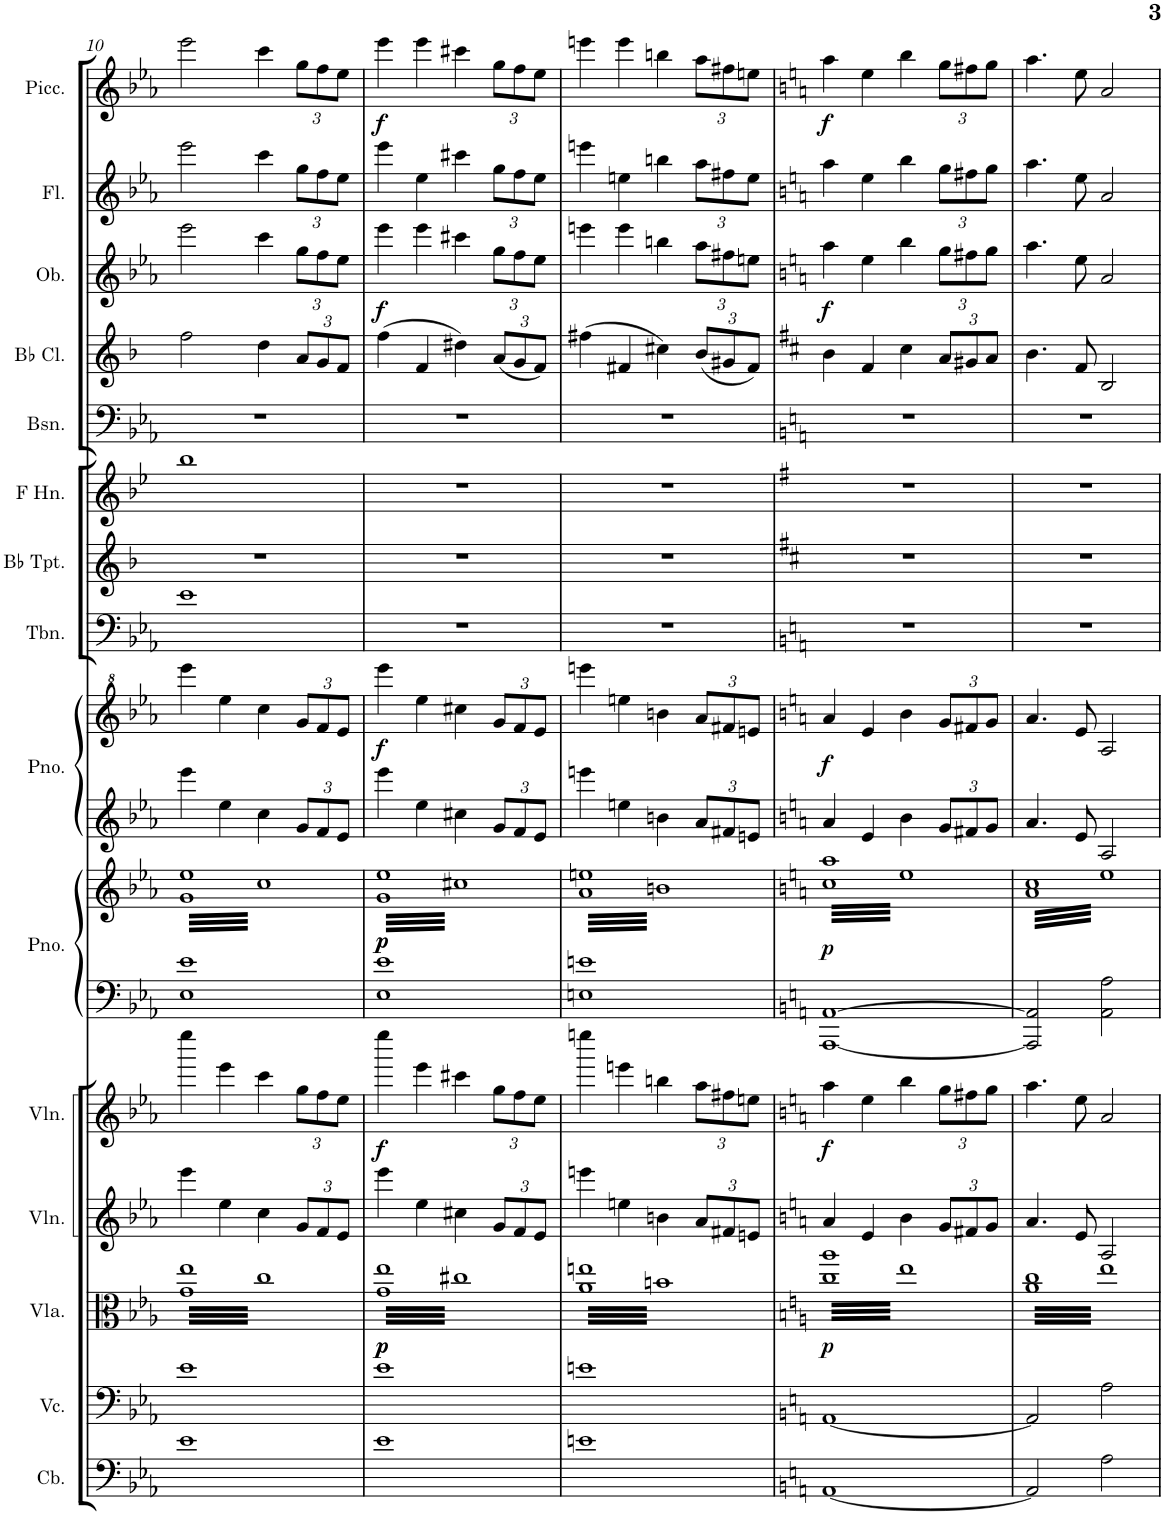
**kern	**kern	**kern	**dynam	**kern	**kern	**dynam	**kern	**kern	**dynam	**kern	**kern	**dynam	**kern	**kern	**kern	**kern	**kern	**kern	**dynam	**kern	**kern	**dynam
*part15	*part14	*part13	*part13	*part12	*part11	*part11	*part10	*part10	*part10	*part9	*part9	*part9	*part8	*part7	*part6	*part5	*part4	*part3	*part3	*part2	*part1	*part1
*staff17	*staff16	*staff15	*staff15	*staff14	*staff13	*staff13	*staff12	*staff11	*staff11/12	*staff10	*staff9	*staff9/10	*staff8	*staff7	*staff6	*staff5	*staff4	*staff3	*staff3	*staff2	*staff1	*staff1
*I"Contrabass	*I"Violoncello	*I"Viola	*	*I"Violin	*I"Violin	*	*I"Piano	*	*	*I"Piano	*	*	*I"Trombone	*I"Bb Trumpet	*I"Horn in F	*I"Bassoon	*I"Bb Clarinet	*I"Oboe	*	*I"Flute	*I"Piccolo	*
*I'Cb.	*I'Vc.	*I'Vla.	*	*I'Vln.	*I'Vln.	*	*I'Pno.	*	*	*I'Pno.	*	*	*I'Tbn.	*I'Bb Tpt.	*	*I'Bsn.	*I'Bb Cl.	*I'Ob.	*	*I'Fl.	*I'Picc.	*
!!LO:PB:g=z
*clefF4	*clefF4	*clefC3	*	*clefG2	*clefG2	*	*clefF4	*clefG2	*	*clefG2	*clefG^2	*	*clefF4	*clefG2	*clefG2	*clefF4	*clefG2	*clefG2	*	*clefG2	*clefG2	*
*Trd7c12	*	*Trd5c9	*	*Trd1c2	*Trd1c2	*	*	*	*	*	*	*	*	*Trd1c2	*Trd4c7	*	*Trd1c2	*	*	*	*Trd-7c-12	*
*k[b-e-a-]	*k[b-e-a-]	*k[b-e-a-]	*	*k[b-e-a-]	*k[b-e-a-]	*	*k[b-e-a-]	*k[b-e-a-]	*	*k[b-e-a-]	*k[b-e-a-]	*	*k[b-e-a-]	*k[b-]	*k[b-e-]	*k[b-e-a-]	*k[b-]	*k[b-e-a-]	*	*k[b-e-a-]	*k[b-e-a-]	*
*M4/4	*M4/4	*M4/4	*	*M4/4	*M4/4	*	*M4/4	*M4/4	*	*M4/4	*M4/4	*	*M4/4	*M4/4	*M4/4	*M4/4	*M4/4	*M4/4	*	*M4/4	*M4/4	*
=10	=10	=10	=10	=10	=10	=10	=10	=10	=10	=10	=10	=10	=10	=10	=10	=10	=10	=10	=10	=10	=10	=10
*	*	*tremolo	*	*	*	*	*	*	*	*	*	*	*	*	*	*	*	*	*	*	*	*
*	*	*	*	*	*	*	*	*tremolo	*	*	*	*	*	*	*	*	*	*	*	*	*	*
1e-	1e-	64g 64ee-LLLL	.	4eee-\	4eeee-\	.	1E- 1e-	64g 64ee-LLLL	.	4eee-\	4eeee-\	.	1e-	1r	1bb-	1r	2ff\	2eee-\	.	2eee-\	2eee-\	.
.	.	64cc	.	.	.	.	.	64cc	.	.	.	.	.	.	.	.	.	.	.	.	.	.
.	.	64g 64ee-	.	.	.	.	.	64g 64ee-	.	.	.	.	.	.	.	.	.	.	.	.	.	.
.	.	64cc	.	.	.	.	.	64cc	.	.	.	.	.	.	.	.	.	.	.	.	.	.
.	.	64g 64ee-	.	.	.	.	.	64g 64ee-	.	.	.	.	.	.	.	.	.	.	.	.	.	.
.	.	64cc	.	.	.	.	.	64cc	.	.	.	.	.	.	.	.	.	.	.	.	.	.
.	.	64g 64ee-	.	.	.	.	.	64g 64ee-	.	.	.	.	.	.	.	.	.	.	.	.	.	.
.	.	64cc	.	.	.	.	.	64cc	.	.	.	.	.	.	.	.	.	.	.	.	.	.
.	.	64g 64ee-	.	.	.	.	.	64g 64ee-	.	.	.	.	.	.	.	.	.	.	.	.	.	.
.	.	64cc	.	.	.	.	.	64cc	.	.	.	.	.	.	.	.	.	.	.	.	.	.
.	.	64g 64ee-	.	.	.	.	.	64g 64ee-	.	.	.	.	.	.	.	.	.	.	.	.	.	.
.	.	64cc	.	.	.	.	.	64cc	.	.	.	.	.	.	.	.	.	.	.	.	.	.
.	.	64g 64ee-	.	.	.	.	.	64g 64ee-	.	.	.	.	.	.	.	.	.	.	.	.	.	.
.	.	64cc	.	.	.	.	.	64cc	.	.	.	.	.	.	.	.	.	.	.	.	.	.
.	.	64g 64ee-	.	.	.	.	.	64g 64ee-	.	.	.	.	.	.	.	.	.	.	.	.	.	.
.	.	64cc	.	.	.	.	.	64cc	.	.	.	.	.	.	.	.	.	.	.	.	.	.
.	.	64g 64ee-	.	4ee-\	4eee-\	.	.	64g 64ee-	.	4ee-\	4eee-\	.	.	.	.	.	.	.	.	.	.	.
.	.	64cc	.	.	.	.	.	64cc	.	.	.	.	.	.	.	.	.	.	.	.	.	.
.	.	64g 64ee-	.	.	.	.	.	64g 64ee-	.	.	.	.	.	.	.	.	.	.	.	.	.	.
.	.	64cc	.	.	.	.	.	64cc	.	.	.	.	.	.	.	.	.	.	.	.	.	.
.	.	64g 64ee-	.	.	.	.	.	64g 64ee-	.	.	.	.	.	.	.	.	.	.	.	.	.	.
.	.	64cc	.	.	.	.	.	64cc	.	.	.	.	.	.	.	.	.	.	.	.	.	.
.	.	64g 64ee-	.	.	.	.	.	64g 64ee-	.	.	.	.	.	.	.	.	.	.	.	.	.	.
.	.	64cc	.	.	.	.	.	64cc	.	.	.	.	.	.	.	.	.	.	.	.	.	.
.	.	64g 64ee-	.	.	.	.	.	64g 64ee-	.	.	.	.	.	.	.	.	.	.	.	.	.	.
.	.	64cc	.	.	.	.	.	64cc	.	.	.	.	.	.	.	.	.	.	.	.	.	.
.	.	64g 64ee-	.	.	.	.	.	64g 64ee-	.	.	.	.	.	.	.	.	.	.	.	.	.	.
.	.	64cc	.	.	.	.	.	64cc	.	.	.	.	.	.	.	.	.	.	.	.	.	.
.	.	64g 64ee-	.	.	.	.	.	64g 64ee-	.	.	.	.	.	.	.	.	.	.	.	.	.	.
.	.	64cc	.	.	.	.	.	64cc	.	.	.	.	.	.	.	.	.	.	.	.	.	.
.	.	64g 64ee-	.	.	.	.	.	64g 64ee-	.	.	.	.	.	.	.	.	.	.	.	.	.	.
.	.	64cc	.	.	.	.	.	64cc	.	.	.	.	.	.	.	.	.	.	.	.	.	.
.	.	64g 64ee-	.	4cc\	4ccc\	.	.	64g 64ee-	.	4cc\	4ccc\	.	.	.	.	.	4dd\	4ccc\	.	4ccc\	4ccc\	.
.	.	64cc	.	.	.	.	.	64cc	.	.	.	.	.	.	.	.	.	.	.	.	.	.
.	.	64g 64ee-	.	.	.	.	.	64g 64ee-	.	.	.	.	.	.	.	.	.	.	.	.	.	.
.	.	64cc	.	.	.	.	.	64cc	.	.	.	.	.	.	.	.	.	.	.	.	.	.
.	.	64g 64ee-	.	.	.	.	.	64g 64ee-	.	.	.	.	.	.	.	.	.	.	.	.	.	.
.	.	64cc	.	.	.	.	.	64cc	.	.	.	.	.	.	.	.	.	.	.	.	.	.
.	.	64g 64ee-	.	.	.	.	.	64g 64ee-	.	.	.	.	.	.	.	.	.	.	.	.	.	.
.	.	64cc	.	.	.	.	.	64cc	.	.	.	.	.	.	.	.	.	.	.	.	.	.
.	.	64g 64ee-	.	.	.	.	.	64g 64ee-	.	.	.	.	.	.	.	.	.	.	.	.	.	.
.	.	64cc	.	.	.	.	.	64cc	.	.	.	.	.	.	.	.	.	.	.	.	.	.
.	.	64g 64ee-	.	.	.	.	.	64g 64ee-	.	.	.	.	.	.	.	.	.	.	.	.	.	.
.	.	64cc	.	.	.	.	.	64cc	.	.	.	.	.	.	.	.	.	.	.	.	.	.
.	.	64g 64ee-	.	.	.	.	.	64g 64ee-	.	.	.	.	.	.	.	.	.	.	.	.	.	.
.	.	64cc	.	.	.	.	.	64cc	.	.	.	.	.	.	.	.	.	.	.	.	.	.
.	.	64g 64ee-	.	.	.	.	.	64g 64ee-	.	.	.	.	.	.	.	.	.	.	.	.	.	.
.	.	64cc	.	.	.	.	.	64cc	.	.	.	.	.	.	.	.	.	.	.	.	.	.
*	*	*	*	*Xbrackettup	*Xbrackettup	*	*	*	*	*Xbrackettup	*Xbrackettup	*	*	*	*	*	*Xbrackettup	*Xbrackettup	*	*Xbrackettup	*Xbrackettup	*
.	.	64g 64ee-	.	12g/L	12gg\L	.	.	64g 64ee-	.	12g/L	12gg/L	.	.	.	.	.	12a/L	12gg\L	.	12gg\L	12gg\L	.
.	.	64cc	.	.	.	.	.	64cc	.	.	.	.	.	.	.	.	.	.	.	.	.	.
.	.	64g 64ee-	.	.	.	.	.	64g 64ee-	.	.	.	.	.	.	.	.	.	.	.	.	.	.
.	.	64cc	.	.	.	.	.	64cc	.	.	.	.	.	.	.	.	.	.	.	.	.	.
.	.	64g 64ee-	.	.	.	.	.	64g 64ee-	.	.	.	.	.	.	.	.	.	.	.	.	.	.
.	.	64cc	.	.	.	.	.	64cc	.	.	.	.	.	.	.	.	.	.	.	.	.	.
.	.	.	.	12f/	12ff\	.	.	.	.	12f/	12ff/	.	.	.	.	.	12g/	12ff\	.	12ff\	12ff\	.
.	.	64g 64ee-	.	.	.	.	.	64g 64ee-	.	.	.	.	.	.	.	.	.	.	.	.	.	.
.	.	64cc	.	.	.	.	.	64cc	.	.	.	.	.	.	.	.	.	.	.	.	.	.
.	.	64g 64ee-	.	.	.	.	.	64g 64ee-	.	.	.	.	.	.	.	.	.	.	.	.	.	.
.	.	64cc	.	.	.	.	.	64cc	.	.	.	.	.	.	.	.	.	.	.	.	.	.
.	.	64g 64ee-	.	.	.	.	.	64g 64ee-	.	.	.	.	.	.	.	.	.	.	.	.	.	.
.	.	.	.	12e-/J	12ee-\J	.	.	.	.	12e-/J	12ee-/J	.	.	.	.	.	12f/J	12ee-\J	.	12ee-\J	12ee-\J	.
.	.	64cc	.	.	.	.	.	64cc	.	.	.	.	.	.	.	.	.	.	.	.	.	.
.	.	64g 64ee-	.	.	.	.	.	64g 64ee-	.	.	.	.	.	.	.	.	.	.	.	.	.	.
.	.	64cc	.	.	.	.	.	64cc	.	.	.	.	.	.	.	.	.	.	.	.	.	.
.	.	64g 64ee-	.	.	.	.	.	64g 64ee-	.	.	.	.	.	.	.	.	.	.	.	.	.	.
.	.	64ccJJJJ	.	.	.	.	.	64ccJJJJ	.	.	.	.	.	.	.	.	.	.	.	.	.	.
=11	=11	=11	=11	=11	=11	=11	=11	=11	=11	=11	=11	=11	=11	=11	=11	=11	=11	=11	=11	=11	=11	=11
!	!	!	!LO:DY:b	!	!	!	!	!	!	!	!	!	!	!	!	!	!	!	!	!	!	!
!	!	!	!LO:DY:n=1:b	!	!	!LO:DY:b	!	!	!LO:DY:b	!	!	!	!	!	!	!	!	!	!	!	!	!
!	!	!	!	!	!	!	!	!	!LO:DY:n=1:b	!	!	!LO:DY:b	!	!	!	!	!	!	!LO:DY:b	!	!	!LO:DY:b
1e-	1e-	64g 64ee-LLLL	p p	4eee-\	4eeee-\	f	1E- 1e-	64g 64ee-LLLL	p p	4eee-\	4eeee-\	f	1r	1r	1r	1r	(4ff\	4eee-\	f	4eee-\	4eee-\	f
.	.	64cc#X	.	.	.	.	.	64cc#X	.	.	.	.	.	.	.	.	.	.	.	.	.	.
.	.	64g 64ee-	.	.	.	.	.	64g 64ee-	.	.	.	.	.	.	.	.	.	.	.	.	.	.
.	.	64cc#X	.	.	.	.	.	64cc#X	.	.	.	.	.	.	.	.	.	.	.	.	.	.
.	.	64g 64ee-	.	.	.	.	.	64g 64ee-	.	.	.	.	.	.	.	.	.	.	.	.	.	.
.	.	64cc#X	.	.	.	.	.	64cc#X	.	.	.	.	.	.	.	.	.	.	.	.	.	.
.	.	64g 64ee-	.	.	.	.	.	64g 64ee-	.	.	.	.	.	.	.	.	.	.	.	.	.	.
.	.	64cc#X	.	.	.	.	.	64cc#X	.	.	.	.	.	.	.	.	.	.	.	.	.	.
.	.	64g 64ee-	.	.	.	.	.	64g 64ee-	.	.	.	.	.	.	.	.	.	.	.	.	.	.
.	.	64cc#X	.	.	.	.	.	64cc#X	.	.	.	.	.	.	.	.	.	.	.	.	.	.
.	.	64g 64ee-	.	.	.	.	.	64g 64ee-	.	.	.	.	.	.	.	.	.	.	.	.	.	.
.	.	64cc#X	.	.	.	.	.	64cc#X	.	.	.	.	.	.	.	.	.	.	.	.	.	.
.	.	64g 64ee-	.	.	.	.	.	64g 64ee-	.	.	.	.	.	.	.	.	.	.	.	.	.	.
.	.	64cc#X	.	.	.	.	.	64cc#X	.	.	.	.	.	.	.	.	.	.	.	.	.	.
.	.	64g 64ee-	.	.	.	.	.	64g 64ee-	.	.	.	.	.	.	.	.	.	.	.	.	.	.
.	.	64cc#X	.	.	.	.	.	64cc#X	.	.	.	.	.	.	.	.	.	.	.	.	.	.
.	.	64g 64ee-	.	4ee-\	4eee-\	.	.	64g 64ee-	.	4ee-\	4eee-\	.	.	.	.	.	4f/	4eee-\	.	4ee-\	4eee-\	.
.	.	64cc#X	.	.	.	.	.	64cc#X	.	.	.	.	.	.	.	.	.	.	.	.	.	.
.	.	64g 64ee-	.	.	.	.	.	64g 64ee-	.	.	.	.	.	.	.	.	.	.	.	.	.	.
.	.	64cc#X	.	.	.	.	.	64cc#X	.	.	.	.	.	.	.	.	.	.	.	.	.	.
.	.	64g 64ee-	.	.	.	.	.	64g 64ee-	.	.	.	.	.	.	.	.	.	.	.	.	.	.
.	.	64cc#X	.	.	.	.	.	64cc#X	.	.	.	.	.	.	.	.	.	.	.	.	.	.
.	.	64g 64ee-	.	.	.	.	.	64g 64ee-	.	.	.	.	.	.	.	.	.	.	.	.	.	.
.	.	64cc#X	.	.	.	.	.	64cc#X	.	.	.	.	.	.	.	.	.	.	.	.	.	.
.	.	64g 64ee-	.	.	.	.	.	64g 64ee-	.	.	.	.	.	.	.	.	.	.	.	.	.	.
.	.	64cc#X	.	.	.	.	.	64cc#X	.	.	.	.	.	.	.	.	.	.	.	.	.	.
.	.	64g 64ee-	.	.	.	.	.	64g 64ee-	.	.	.	.	.	.	.	.	.	.	.	.	.	.
.	.	64cc#X	.	.	.	.	.	64cc#X	.	.	.	.	.	.	.	.	.	.	.	.	.	.
.	.	64g 64ee-	.	.	.	.	.	64g 64ee-	.	.	.	.	.	.	.	.	.	.	.	.	.	.
.	.	64cc#X	.	.	.	.	.	64cc#X	.	.	.	.	.	.	.	.	.	.	.	.	.	.
.	.	64g 64ee-	.	.	.	.	.	64g 64ee-	.	.	.	.	.	.	.	.	.	.	.	.	.	.
.	.	64cc#X	.	.	.	.	.	64cc#X	.	.	.	.	.	.	.	.	.	.	.	.	.	.
.	.	64g 64ee-	.	4cc#X\	4ccc#X\	.	.	64g 64ee-	.	4cc#X\	4ccc#X\	.	.	.	.	.	4dd#X\)	4ccc#X\	.	4ccc#X\	4ccc#X\	.
.	.	64cc#X	.	.	.	.	.	64cc#X	.	.	.	.	.	.	.	.	.	.	.	.	.	.
.	.	64g 64ee-	.	.	.	.	.	64g 64ee-	.	.	.	.	.	.	.	.	.	.	.	.	.	.
.	.	64cc#X	.	.	.	.	.	64cc#X	.	.	.	.	.	.	.	.	.	.	.	.	.	.
.	.	64g 64ee-	.	.	.	.	.	64g 64ee-	.	.	.	.	.	.	.	.	.	.	.	.	.	.
.	.	64cc#X	.	.	.	.	.	64cc#X	.	.	.	.	.	.	.	.	.	.	.	.	.	.
.	.	64g 64ee-	.	.	.	.	.	64g 64ee-	.	.	.	.	.	.	.	.	.	.	.	.	.	.
.	.	64cc#X	.	.	.	.	.	64cc#X	.	.	.	.	.	.	.	.	.	.	.	.	.	.
.	.	64g 64ee-	.	.	.	.	.	64g 64ee-	.	.	.	.	.	.	.	.	.	.	.	.	.	.
.	.	64cc#X	.	.	.	.	.	64cc#X	.	.	.	.	.	.	.	.	.	.	.	.	.	.
.	.	64g 64ee-	.	.	.	.	.	64g 64ee-	.	.	.	.	.	.	.	.	.	.	.	.	.	.
.	.	64cc#X	.	.	.	.	.	64cc#X	.	.	.	.	.	.	.	.	.	.	.	.	.	.
.	.	64g 64ee-	.	.	.	.	.	64g 64ee-	.	.	.	.	.	.	.	.	.	.	.	.	.	.
.	.	64cc#X	.	.	.	.	.	64cc#X	.	.	.	.	.	.	.	.	.	.	.	.	.	.
.	.	64g 64ee-	.	.	.	.	.	64g 64ee-	.	.	.	.	.	.	.	.	.	.	.	.	.	.
.	.	64cc#X	.	.	.	.	.	64cc#X	.	.	.	.	.	.	.	.	.	.	.	.	.	.
.	.	64g 64ee-	.	12g/L	12gg\L	.	.	64g 64ee-	.	12g/L	12gg/L	.	.	.	.	.	(12a/L	12gg\L	.	12gg\L	12gg\L	.
.	.	64cc#X	.	.	.	.	.	64cc#X	.	.	.	.	.	.	.	.	.	.	.	.	.	.
.	.	64g 64ee-	.	.	.	.	.	64g 64ee-	.	.	.	.	.	.	.	.	.	.	.	.	.	.
.	.	64cc#X	.	.	.	.	.	64cc#X	.	.	.	.	.	.	.	.	.	.	.	.	.	.
.	.	64g 64ee-	.	.	.	.	.	64g 64ee-	.	.	.	.	.	.	.	.	.	.	.	.	.	.
.	.	64cc#X	.	.	.	.	.	64cc#X	.	.	.	.	.	.	.	.	.	.	.	.	.	.
.	.	.	.	12f/	12ff\	.	.	.	.	12f/	12ff/	.	.	.	.	.	12g/	12ff\	.	12ff\	12ff\	.
.	.	64g 64ee-	.	.	.	.	.	64g 64ee-	.	.	.	.	.	.	.	.	.	.	.	.	.	.
.	.	64cc#X	.	.	.	.	.	64cc#X	.	.	.	.	.	.	.	.	.	.	.	.	.	.
.	.	64g 64ee-	.	.	.	.	.	64g 64ee-	.	.	.	.	.	.	.	.	.	.	.	.	.	.
.	.	64cc#X	.	.	.	.	.	64cc#X	.	.	.	.	.	.	.	.	.	.	.	.	.	.
.	.	64g 64ee-	.	.	.	.	.	64g 64ee-	.	.	.	.	.	.	.	.	.	.	.	.	.	.
.	.	.	.	12e-/J	12ee-\J	.	.	.	.	12e-/J	12ee-/J	.	.	.	.	.	12f/J)	12ee-\J	.	12ee-\J	12ee-\J	.
.	.	64cc#X	.	.	.	.	.	64cc#X	.	.	.	.	.	.	.	.	.	.	.	.	.	.
.	.	64g 64ee-	.	.	.	.	.	64g 64ee-	.	.	.	.	.	.	.	.	.	.	.	.	.	.
.	.	64cc#X	.	.	.	.	.	64cc#X	.	.	.	.	.	.	.	.	.	.	.	.	.	.
.	.	64g 64ee-	.	.	.	.	.	64g 64ee-	.	.	.	.	.	.	.	.	.	.	.	.	.	.
.	.	64cc#XJJJJ	.	.	.	.	.	64cc#XJJJJ	.	.	.	.	.	.	.	.	.	.	.	.	.	.
=12	=12	=12	=12	=12	=12	=12	=12	=12	=12	=12	=12	=12	=12	=12	=12	=12	=12	=12	=12	=12	=12	=12
1en	1en	64a- 64eenLLLL	.	4eeen\	4eeeen\	.	1En 1en	64a- 64eenLLLL	.	4eeen\	4eeeen\	.	1r	1r	1r	1r	(4ff#X\	4eeen\	.	4eeen\	4eeen\	.
.	.	64bn	.	.	.	.	.	64bn	.	.	.	.	.	.	.	.	.	.	.	.	.	.
.	.	64a- 64een	.	.	.	.	.	64a- 64een	.	.	.	.	.	.	.	.	.	.	.	.	.	.
.	.	64bn	.	.	.	.	.	64bn	.	.	.	.	.	.	.	.	.	.	.	.	.	.
.	.	64a- 64een	.	.	.	.	.	64a- 64een	.	.	.	.	.	.	.	.	.	.	.	.	.	.
.	.	64bn	.	.	.	.	.	64bn	.	.	.	.	.	.	.	.	.	.	.	.	.	.
.	.	64a- 64een	.	.	.	.	.	64a- 64een	.	.	.	.	.	.	.	.	.	.	.	.	.	.
.	.	64bn	.	.	.	.	.	64bn	.	.	.	.	.	.	.	.	.	.	.	.	.	.
.	.	64a- 64een	.	.	.	.	.	64a- 64een	.	.	.	.	.	.	.	.	.	.	.	.	.	.
.	.	64bn	.	.	.	.	.	64bn	.	.	.	.	.	.	.	.	.	.	.	.	.	.
.	.	64a- 64een	.	.	.	.	.	64a- 64een	.	.	.	.	.	.	.	.	.	.	.	.	.	.
.	.	64bn	.	.	.	.	.	64bn	.	.	.	.	.	.	.	.	.	.	.	.	.	.
.	.	64a- 64een	.	.	.	.	.	64a- 64een	.	.	.	.	.	.	.	.	.	.	.	.	.	.
.	.	64bn	.	.	.	.	.	64bn	.	.	.	.	.	.	.	.	.	.	.	.	.	.
.	.	64a- 64een	.	.	.	.	.	64a- 64een	.	.	.	.	.	.	.	.	.	.	.	.	.	.
.	.	64bn	.	.	.	.	.	64bn	.	.	.	.	.	.	.	.	.	.	.	.	.	.
.	.	64a- 64een	.	4een\	4eeen\	.	.	64a- 64een	.	4een\	4eeen\	.	.	.	.	.	4f#X/	4eee\	.	4een\	4eee\	.
.	.	64bn	.	.	.	.	.	64bn	.	.	.	.	.	.	.	.	.	.	.	.	.	.
.	.	64a- 64een	.	.	.	.	.	64a- 64een	.	.	.	.	.	.	.	.	.	.	.	.	.	.
.	.	64bn	.	.	.	.	.	64bn	.	.	.	.	.	.	.	.	.	.	.	.	.	.
.	.	64a- 64een	.	.	.	.	.	64a- 64een	.	.	.	.	.	.	.	.	.	.	.	.	.	.
.	.	64bn	.	.	.	.	.	64bn	.	.	.	.	.	.	.	.	.	.	.	.	.	.
.	.	64a- 64een	.	.	.	.	.	64a- 64een	.	.	.	.	.	.	.	.	.	.	.	.	.	.
.	.	64bn	.	.	.	.	.	64bn	.	.	.	.	.	.	.	.	.	.	.	.	.	.
.	.	64a- 64een	.	.	.	.	.	64a- 64een	.	.	.	.	.	.	.	.	.	.	.	.	.	.
.	.	64bn	.	.	.	.	.	64bn	.	.	.	.	.	.	.	.	.	.	.	.	.	.
.	.	64a- 64een	.	.	.	.	.	64a- 64een	.	.	.	.	.	.	.	.	.	.	.	.	.	.
.	.	64bn	.	.	.	.	.	64bn	.	.	.	.	.	.	.	.	.	.	.	.	.	.
.	.	64a- 64een	.	.	.	.	.	64a- 64een	.	.	.	.	.	.	.	.	.	.	.	.	.	.
.	.	64bn	.	.	.	.	.	64bn	.	.	.	.	.	.	.	.	.	.	.	.	.	.
.	.	64a- 64een	.	.	.	.	.	64a- 64een	.	.	.	.	.	.	.	.	.	.	.	.	.	.
.	.	64bn	.	.	.	.	.	64bn	.	.	.	.	.	.	.	.	.	.	.	.	.	.
.	.	64a- 64een	.	4bn\	4bbn\	.	.	64a- 64een	.	4bn\	4bbn\	.	.	.	.	.	4cc#X\)	4bbn\	.	4bbn\	4bbn\	.
.	.	64bn	.	.	.	.	.	64bn	.	.	.	.	.	.	.	.	.	.	.	.	.	.
.	.	64a- 64een	.	.	.	.	.	64a- 64een	.	.	.	.	.	.	.	.	.	.	.	.	.	.
.	.	64bn	.	.	.	.	.	64bn	.	.	.	.	.	.	.	.	.	.	.	.	.	.
.	.	64a- 64een	.	.	.	.	.	64a- 64een	.	.	.	.	.	.	.	.	.	.	.	.	.	.
.	.	64bn	.	.	.	.	.	64bn	.	.	.	.	.	.	.	.	.	.	.	.	.	.
.	.	64a- 64een	.	.	.	.	.	64a- 64een	.	.	.	.	.	.	.	.	.	.	.	.	.	.
.	.	64bn	.	.	.	.	.	64bn	.	.	.	.	.	.	.	.	.	.	.	.	.	.
.	.	64a- 64een	.	.	.	.	.	64a- 64een	.	.	.	.	.	.	.	.	.	.	.	.	.	.
.	.	64bn	.	.	.	.	.	64bn	.	.	.	.	.	.	.	.	.	.	.	.	.	.
.	.	64a- 64een	.	.	.	.	.	64a- 64een	.	.	.	.	.	.	.	.	.	.	.	.	.	.
.	.	64bn	.	.	.	.	.	64bn	.	.	.	.	.	.	.	.	.	.	.	.	.	.
.	.	64a- 64een	.	.	.	.	.	64a- 64een	.	.	.	.	.	.	.	.	.	.	.	.	.	.
.	.	64bn	.	.	.	.	.	64bn	.	.	.	.	.	.	.	.	.	.	.	.	.	.
.	.	64a- 64een	.	.	.	.	.	64a- 64een	.	.	.	.	.	.	.	.	.	.	.	.	.	.
.	.	64bn	.	.	.	.	.	64bn	.	.	.	.	.	.	.	.	.	.	.	.	.	.
.	.	64a- 64een	.	12a-/L	12aa-\L	.	.	64a- 64een	.	12a-/L	12aa-/L	.	.	.	.	.	(12b-/L	12aa-\L	.	12aa-\L	12aa-\L	.
.	.	64bn	.	.	.	.	.	64bn	.	.	.	.	.	.	.	.	.	.	.	.	.	.
.	.	64a- 64een	.	.	.	.	.	64a- 64een	.	.	.	.	.	.	.	.	.	.	.	.	.	.
.	.	64bn	.	.	.	.	.	64bn	.	.	.	.	.	.	.	.	.	.	.	.	.	.
.	.	64a- 64een	.	.	.	.	.	64a- 64een	.	.	.	.	.	.	.	.	.	.	.	.	.	.
.	.	64bn	.	.	.	.	.	64bn	.	.	.	.	.	.	.	.	.	.	.	.	.	.
.	.	.	.	12f#X/	12ff#X\	.	.	.	.	12f#X/	12ff#X/	.	.	.	.	.	12g#X/	12ff#X\	.	12ff#X\	12ff#X\	.
.	.	64a- 64een	.	.	.	.	.	64a- 64een	.	.	.	.	.	.	.	.	.	.	.	.	.	.
.	.	64bn	.	.	.	.	.	64bn	.	.	.	.	.	.	.	.	.	.	.	.	.	.
.	.	64a- 64een	.	.	.	.	.	64a- 64een	.	.	.	.	.	.	.	.	.	.	.	.	.	.
.	.	64bn	.	.	.	.	.	64bn	.	.	.	.	.	.	.	.	.	.	.	.	.	.
.	.	64a- 64een	.	.	.	.	.	64a- 64een	.	.	.	.	.	.	.	.	.	.	.	.	.	.
.	.	.	.	12en/J	12een\J	.	.	.	.	12en/J	12een/J	.	.	.	.	.	12f#/J)	12een\J	.	12ee\J	12een\J	.
.	.	64bn	.	.	.	.	.	64bn	.	.	.	.	.	.	.	.	.	.	.	.	.	.
.	.	64a- 64een	.	.	.	.	.	64a- 64een	.	.	.	.	.	.	.	.	.	.	.	.	.	.
.	.	64bn	.	.	.	.	.	64bn	.	.	.	.	.	.	.	.	.	.	.	.	.	.
.	.	64a- 64een	.	.	.	.	.	64a- 64een	.	.	.	.	.	.	.	.	.	.	.	.	.	.
.	.	64bnJJJJ	.	.	.	.	.	64bnJJJJ	.	.	.	.	.	.	.	.	.	.	.	.	.	.
=13	=13	=13	=13	=13	=13	=13	=13	=13	=13	=13	=13	=13	=13	=13	=13	=13	=13	=13	=13	=13	=13	=13
*k[]	*k[]	*k[]	*	*k[]	*k[]	*	*k[]	*k[]	*	*k[]	*k[]	*	*k[]	*k[f#c#]	*k[f#]	*k[]	*k[f#c#]	*k[]	*	*k[]	*k[]	*
!	!	!	!LO:DY:b	!	!	!LO:DY:b	!	!	!LO:DY:b	!	!	!LO:DY:b	!	!	!	!	!	!	!LO:DY:b	!	!	!LO:DY:b
[1AA	[1AA	64cc 64aaLLLL	p	4a/	4aa\	f	[1AAA [1AA	64cc 64aaLLLL	p	4a/	4aa/	f	1r	1r	1r	1r	4b\	4aa\	f	4aa\	4aa\	f
.	.	64ee	.	.	.	.	.	64ee	.	.	.	.	.	.	.	.	.	.	.	.	.	.
.	.	64cc 64aa	.	.	.	.	.	64cc 64aa	.	.	.	.	.	.	.	.	.	.	.	.	.	.
.	.	64ee	.	.	.	.	.	64ee	.	.	.	.	.	.	.	.	.	.	.	.	.	.
.	.	64cc 64aa	.	.	.	.	.	64cc 64aa	.	.	.	.	.	.	.	.	.	.	.	.	.	.
.	.	64ee	.	.	.	.	.	64ee	.	.	.	.	.	.	.	.	.	.	.	.	.	.
.	.	64cc 64aa	.	.	.	.	.	64cc 64aa	.	.	.	.	.	.	.	.	.	.	.	.	.	.
.	.	64ee	.	.	.	.	.	64ee	.	.	.	.	.	.	.	.	.	.	.	.	.	.
.	.	64cc 64aa	.	.	.	.	.	64cc 64aa	.	.	.	.	.	.	.	.	.	.	.	.	.	.
.	.	64ee	.	.	.	.	.	64ee	.	.	.	.	.	.	.	.	.	.	.	.	.	.
.	.	64cc 64aa	.	.	.	.	.	64cc 64aa	.	.	.	.	.	.	.	.	.	.	.	.	.	.
.	.	64ee	.	.	.	.	.	64ee	.	.	.	.	.	.	.	.	.	.	.	.	.	.
.	.	64cc 64aa	.	.	.	.	.	64cc 64aa	.	.	.	.	.	.	.	.	.	.	.	.	.	.
.	.	64ee	.	.	.	.	.	64ee	.	.	.	.	.	.	.	.	.	.	.	.	.	.
.	.	64cc 64aa	.	.	.	.	.	64cc 64aa	.	.	.	.	.	.	.	.	.	.	.	.	.	.
.	.	64ee	.	.	.	.	.	64ee	.	.	.	.	.	.	.	.	.	.	.	.	.	.
.	.	64cc 64aa	.	4e/	4ee\	.	.	64cc 64aa	.	4e/	4ee/	.	.	.	.	.	4f#/	4ee\	.	4ee\	4ee\	.
.	.	64ee	.	.	.	.	.	64ee	.	.	.	.	.	.	.	.	.	.	.	.	.	.
.	.	64cc 64aa	.	.	.	.	.	64cc 64aa	.	.	.	.	.	.	.	.	.	.	.	.	.	.
.	.	64ee	.	.	.	.	.	64ee	.	.	.	.	.	.	.	.	.	.	.	.	.	.
.	.	64cc 64aa	.	.	.	.	.	64cc 64aa	.	.	.	.	.	.	.	.	.	.	.	.	.	.
.	.	64ee	.	.	.	.	.	64ee	.	.	.	.	.	.	.	.	.	.	.	.	.	.
.	.	64cc 64aa	.	.	.	.	.	64cc 64aa	.	.	.	.	.	.	.	.	.	.	.	.	.	.
.	.	64ee	.	.	.	.	.	64ee	.	.	.	.	.	.	.	.	.	.	.	.	.	.
.	.	64cc 64aa	.	.	.	.	.	64cc 64aa	.	.	.	.	.	.	.	.	.	.	.	.	.	.
.	.	64ee	.	.	.	.	.	64ee	.	.	.	.	.	.	.	.	.	.	.	.	.	.
.	.	64cc 64aa	.	.	.	.	.	64cc 64aa	.	.	.	.	.	.	.	.	.	.	.	.	.	.
.	.	64ee	.	.	.	.	.	64ee	.	.	.	.	.	.	.	.	.	.	.	.	.	.
.	.	64cc 64aa	.	.	.	.	.	64cc 64aa	.	.	.	.	.	.	.	.	.	.	.	.	.	.
.	.	64ee	.	.	.	.	.	64ee	.	.	.	.	.	.	.	.	.	.	.	.	.	.
.	.	64cc 64aa	.	.	.	.	.	64cc 64aa	.	.	.	.	.	.	.	.	.	.	.	.	.	.
.	.	64ee	.	.	.	.	.	64ee	.	.	.	.	.	.	.	.	.	.	.	.	.	.
.	.	64cc 64aa	.	4b\	4bb\	.	.	64cc 64aa	.	4b\	4bb\	.	.	.	.	.	4cc#\	4bb\	.	4bb\	4bb\	.
.	.	64ee	.	.	.	.	.	64ee	.	.	.	.	.	.	.	.	.	.	.	.	.	.
.	.	64cc 64aa	.	.	.	.	.	64cc 64aa	.	.	.	.	.	.	.	.	.	.	.	.	.	.
.	.	64ee	.	.	.	.	.	64ee	.	.	.	.	.	.	.	.	.	.	.	.	.	.
.	.	64cc 64aa	.	.	.	.	.	64cc 64aa	.	.	.	.	.	.	.	.	.	.	.	.	.	.
.	.	64ee	.	.	.	.	.	64ee	.	.	.	.	.	.	.	.	.	.	.	.	.	.
.	.	64cc 64aa	.	.	.	.	.	64cc 64aa	.	.	.	.	.	.	.	.	.	.	.	.	.	.
.	.	64ee	.	.	.	.	.	64ee	.	.	.	.	.	.	.	.	.	.	.	.	.	.
.	.	64cc 64aa	.	.	.	.	.	64cc 64aa	.	.	.	.	.	.	.	.	.	.	.	.	.	.
.	.	64ee	.	.	.	.	.	64ee	.	.	.	.	.	.	.	.	.	.	.	.	.	.
.	.	64cc 64aa	.	.	.	.	.	64cc 64aa	.	.	.	.	.	.	.	.	.	.	.	.	.	.
.	.	64ee	.	.	.	.	.	64ee	.	.	.	.	.	.	.	.	.	.	.	.	.	.
.	.	64cc 64aa	.	.	.	.	.	64cc 64aa	.	.	.	.	.	.	.	.	.	.	.	.	.	.
.	.	64ee	.	.	.	.	.	64ee	.	.	.	.	.	.	.	.	.	.	.	.	.	.
.	.	64cc 64aa	.	.	.	.	.	64cc 64aa	.	.	.	.	.	.	.	.	.	.	.	.	.	.
.	.	64ee	.	.	.	.	.	64ee	.	.	.	.	.	.	.	.	.	.	.	.	.	.
.	.	64cc 64aa	.	12g/L	12gg\L	.	.	64cc 64aa	.	12g/L	12gg/L	.	.	.	.	.	12a/L	12gg\L	.	12gg\L	12gg\L	.
.	.	64ee	.	.	.	.	.	64ee	.	.	.	.	.	.	.	.	.	.	.	.	.	.
.	.	64cc 64aa	.	.	.	.	.	64cc 64aa	.	.	.	.	.	.	.	.	.	.	.	.	.	.
.	.	64ee	.	.	.	.	.	64ee	.	.	.	.	.	.	.	.	.	.	.	.	.	.
.	.	64cc 64aa	.	.	.	.	.	64cc 64aa	.	.	.	.	.	.	.	.	.	.	.	.	.	.
.	.	64ee	.	.	.	.	.	64ee	.	.	.	.	.	.	.	.	.	.	.	.	.	.
.	.	.	.	12f#X/	12ff#X\	.	.	.	.	12f#X/	12ff#X/	.	.	.	.	.	12g#X/	12ff#X\	.	12ff#X\	12ff#X\	.
.	.	64cc 64aa	.	.	.	.	.	64cc 64aa	.	.	.	.	.	.	.	.	.	.	.	.	.	.
.	.	64ee	.	.	.	.	.	64ee	.	.	.	.	.	.	.	.	.	.	.	.	.	.
.	.	64cc 64aa	.	.	.	.	.	64cc 64aa	.	.	.	.	.	.	.	.	.	.	.	.	.	.
.	.	64ee	.	.	.	.	.	64ee	.	.	.	.	.	.	.	.	.	.	.	.	.	.
.	.	64cc 64aa	.	.	.	.	.	64cc 64aa	.	.	.	.	.	.	.	.	.	.	.	.	.	.
.	.	.	.	12g/J	12gg\J	.	.	.	.	12g/J	12gg/J	.	.	.	.	.	12a/J	12gg\J	.	12gg\J	12gg\J	.
.	.	64ee	.	.	.	.	.	64ee	.	.	.	.	.	.	.	.	.	.	.	.	.	.
.	.	64cc 64aa	.	.	.	.	.	64cc 64aa	.	.	.	.	.	.	.	.	.	.	.	.	.	.
.	.	64ee	.	.	.	.	.	64ee	.	.	.	.	.	.	.	.	.	.	.	.	.	.
.	.	64cc 64aa	.	.	.	.	.	64cc 64aa	.	.	.	.	.	.	.	.	.	.	.	.	.	.
.	.	64eeJJJJ	.	.	.	.	.	64eeJJJJ	.	.	.	.	.	.	.	.	.	.	.	.	.	.
=14	=14	=14	=14	=14	=14	=14	=14	=14	=14	=14	=14	=14	=14	=14	=14	=14	=14	=14	=14	=14	=14	=14
2AA/]	2AA/]	64a 64ccLLLL	.	4.a/	4.aa\	.	2AAA/] 2AA/]	64a 64ccLLLL	.	4.a/	4.aa/	.	1r	1r	1r	1r	4.b\	4.aa\	.	4.aa\	4.aa\	.
.	.	64ee	.	.	.	.	.	64ee	.	.	.	.	.	.	.	.	.	.	.	.	.	.
.	.	64a 64cc	.	.	.	.	.	64a 64cc	.	.	.	.	.	.	.	.	.	.	.	.	.	.
.	.	64ee	.	.	.	.	.	64ee	.	.	.	.	.	.	.	.	.	.	.	.	.	.
.	.	64a 64cc	.	.	.	.	.	64a 64cc	.	.	.	.	.	.	.	.	.	.	.	.	.	.
.	.	64ee	.	.	.	.	.	64ee	.	.	.	.	.	.	.	.	.	.	.	.	.	.
.	.	64a 64cc	.	.	.	.	.	64a 64cc	.	.	.	.	.	.	.	.	.	.	.	.	.	.
.	.	64ee	.	.	.	.	.	64ee	.	.	.	.	.	.	.	.	.	.	.	.	.	.
.	.	64a 64cc	.	.	.	.	.	64a 64cc	.	.	.	.	.	.	.	.	.	.	.	.	.	.
.	.	64ee	.	.	.	.	.	64ee	.	.	.	.	.	.	.	.	.	.	.	.	.	.
.	.	64a 64cc	.	.	.	.	.	64a 64cc	.	.	.	.	.	.	.	.	.	.	.	.	.	.
.	.	64ee	.	.	.	.	.	64ee	.	.	.	.	.	.	.	.	.	.	.	.	.	.
.	.	64a 64cc	.	.	.	.	.	64a 64cc	.	.	.	.	.	.	.	.	.	.	.	.	.	.
.	.	64ee	.	.	.	.	.	64ee	.	.	.	.	.	.	.	.	.	.	.	.	.	.
.	.	64a 64cc	.	.	.	.	.	64a 64cc	.	.	.	.	.	.	.	.	.	.	.	.	.	.
.	.	64ee	.	.	.	.	.	64ee	.	.	.	.	.	.	.	.	.	.	.	.	.	.
.	.	64a 64cc	.	.	.	.	.	64a 64cc	.	.	.	.	.	.	.	.	.	.	.	.	.	.
.	.	64ee	.	.	.	.	.	64ee	.	.	.	.	.	.	.	.	.	.	.	.	.	.
.	.	64a 64cc	.	.	.	.	.	64a 64cc	.	.	.	.	.	.	.	.	.	.	.	.	.	.
.	.	64ee	.	.	.	.	.	64ee	.	.	.	.	.	.	.	.	.	.	.	.	.	.
.	.	64a 64cc	.	.	.	.	.	64a 64cc	.	.	.	.	.	.	.	.	.	.	.	.	.	.
.	.	64ee	.	.	.	.	.	64ee	.	.	.	.	.	.	.	.	.	.	.	.	.	.
.	.	64a 64cc	.	.	.	.	.	64a 64cc	.	.	.	.	.	.	.	.	.	.	.	.	.	.
.	.	64ee	.	.	.	.	.	64ee	.	.	.	.	.	.	.	.	.	.	.	.	.	.
.	.	64a 64cc	.	8e/	8ee\	.	.	64a 64cc	.	8e/	8ee/	.	.	.	.	.	8f#/	8ee\	.	8ee\	8ee\	.
.	.	64ee	.	.	.	.	.	64ee	.	.	.	.	.	.	.	.	.	.	.	.	.	.
.	.	64a 64cc	.	.	.	.	.	64a 64cc	.	.	.	.	.	.	.	.	.	.	.	.	.	.
.	.	64ee	.	.	.	.	.	64ee	.	.	.	.	.	.	.	.	.	.	.	.	.	.
.	.	64a 64cc	.	.	.	.	.	64a 64cc	.	.	.	.	.	.	.	.	.	.	.	.	.	.
.	.	64ee	.	.	.	.	.	64ee	.	.	.	.	.	.	.	.	.	.	.	.	.	.
.	.	64a 64cc	.	.	.	.	.	64a 64cc	.	.	.	.	.	.	.	.	.	.	.	.	.	.
.	.	64ee	.	.	.	.	.	64ee	.	.	.	.	.	.	.	.	.	.	.	.	.	.
2A\	2A\	64a 64cc	.	2A/	2a/	.	2AA\ 2A\	64a 64cc	.	2A/	2a/	.	.	.	.	.	2B/	2a/	.	2a/	2a/	.
.	.	64ee	.	.	.	.	.	64ee	.	.	.	.	.	.	.	.	.	.	.	.	.	.
.	.	64a 64cc	.	.	.	.	.	64a 64cc	.	.	.	.	.	.	.	.	.	.	.	.	.	.
.	.	64ee	.	.	.	.	.	64ee	.	.	.	.	.	.	.	.	.	.	.	.	.	.
.	.	64a 64cc	.	.	.	.	.	64a 64cc	.	.	.	.	.	.	.	.	.	.	.	.	.	.
.	.	64ee	.	.	.	.	.	64ee	.	.	.	.	.	.	.	.	.	.	.	.	.	.
.	.	64a 64cc	.	.	.	.	.	64a 64cc	.	.	.	.	.	.	.	.	.	.	.	.	.	.
.	.	64ee	.	.	.	.	.	64ee	.	.	.	.	.	.	.	.	.	.	.	.	.	.
.	.	64a 64cc	.	.	.	.	.	64a 64cc	.	.	.	.	.	.	.	.	.	.	.	.	.	.
.	.	64ee	.	.	.	.	.	64ee	.	.	.	.	.	.	.	.	.	.	.	.	.	.
.	.	64a 64cc	.	.	.	.	.	64a 64cc	.	.	.	.	.	.	.	.	.	.	.	.	.	.
.	.	64ee	.	.	.	.	.	64ee	.	.	.	.	.	.	.	.	.	.	.	.	.	.
.	.	64a 64cc	.	.	.	.	.	64a 64cc	.	.	.	.	.	.	.	.	.	.	.	.	.	.
.	.	64ee	.	.	.	.	.	64ee	.	.	.	.	.	.	.	.	.	.	.	.	.	.
.	.	64a 64cc	.	.	.	.	.	64a 64cc	.	.	.	.	.	.	.	.	.	.	.	.	.	.
.	.	64ee	.	.	.	.	.	64ee	.	.	.	.	.	.	.	.	.	.	.	.	.	.
.	.	64a 64cc	.	.	.	.	.	64a 64cc	.	.	.	.	.	.	.	.	.	.	.	.	.	.
.	.	64ee	.	.	.	.	.	64ee	.	.	.	.	.	.	.	.	.	.	.	.	.	.
.	.	64a 64cc	.	.	.	.	.	64a 64cc	.	.	.	.	.	.	.	.	.	.	.	.	.	.
.	.	64ee	.	.	.	.	.	64ee	.	.	.	.	.	.	.	.	.	.	.	.	.	.
.	.	64a 64cc	.	.	.	.	.	64a 64cc	.	.	.	.	.	.	.	.	.	.	.	.	.	.
.	.	64ee	.	.	.	.	.	64ee	.	.	.	.	.	.	.	.	.	.	.	.	.	.
.	.	64a 64cc	.	.	.	.	.	64a 64cc	.	.	.	.	.	.	.	.	.	.	.	.	.	.
.	.	64ee	.	.	.	.	.	64ee	.	.	.	.	.	.	.	.	.	.	.	.	.	.
.	.	64a 64cc	.	.	.	.	.	64a 64cc	.	.	.	.	.	.	.	.	.	.	.	.	.	.
.	.	64ee	.	.	.	.	.	64ee	.	.	.	.	.	.	.	.	.	.	.	.	.	.
.	.	64a 64cc	.	.	.	.	.	64a 64cc	.	.	.	.	.	.	.	.	.	.	.	.	.	.
.	.	64ee	.	.	.	.	.	64ee	.	.	.	.	.	.	.	.	.	.	.	.	.	.
.	.	64a 64cc	.	.	.	.	.	64a 64cc	.	.	.	.	.	.	.	.	.	.	.	.	.	.
.	.	64ee	.	.	.	.	.	64ee	.	.	.	.	.	.	.	.	.	.	.	.	.	.
.	.	64a 64cc	.	.	.	.	.	64a 64cc	.	.	.	.	.	.	.	.	.	.	.	.	.	.
.	.	64eeJJJJ	.	.	.	.	.	64eeJJJJ	.	.	.	.	.	.	.	.	.	.	.	.	.	.
*	*	*	*	*	*	*	*	*Xtremolo	*	*	*	*	*	*	*	*	*	*	*	*	*	*
*	*	*Xtremolo	*	*	*	*	*	*	*	*	*	*	*	*	*	*	*	*	*	*	*	*
.	.	.	.	.	.	.	.	.	.	.	.	.	.	.	.	.	.	.	.	.	.	.
.	.	.	.	.	.	.	.	.	.	.	.	.	.	.	.	.	.	.	.	.	.	.
.	.	.	.	.	.	.	.	.	.	.	.	.	.	.	.	.	.	.	.	.	.	.
.	.	.	.	.	.	.	.	.	.	.	.	.	.	.	.	.	.	.	.	.	.	.
.	.	.	.	.	.	.	.	.	.	.	.	.	.	.	.	.	.	.	.	.	.	.
.	.	.	.	.	.	.	.	.	.	.	.	.	.	.	.	.	.	.	.	.	.	.
.	.	.	.	.	.	.	.	.	.	.	.	.	.	.	.	.	.	.	.	.	.	.
.	.	.	.	.	.	.	.	.	.	.	.	.	.	.	.	.	.	.	.	.	.	.
.	.	.	.	.	.	.	.	.	.	.	.	.	.	.	.	.	.	.	.	.	.	.
.	.	.	.	.	.	.	.	.	.	.	.	.	.	.	.	.	.	.	.	.	.	.
.	.	.	.	.	.	.	.	.	.	.	.	.	.	.	.	.	.	.	.	.	.	.
.	.	.	.	.	.	.	.	.	.	.	.	.	.	.	.	.	.	.	.	.	.	.
.	.	.	.	.	.	.	.	.	.	.	.	.	.	.	.	.	.	.	.	.	.	.
.	.	.	.	.	.	.	.	.	.	.	.	.	.	.	.	.	.	.	.	.	.	.
.	.	.	.	.	.	.	.	.	.	.	.	.	.	.	.	.	.	.	.	.	.	.
.	.	.	.	.	.	.	.	.	.	.	.	.	.	.	.	.	.	.	.	.	.	.
.	.	.	.	.	.	.	.	.	.	.	.	.	.	.	.	.	.	.	.	.	.	.
.	.	.	.	.	.	.	.	.	.	.	.	.	.	.	.	.	.	.	.	.	.	.
.	.	.	.	.	.	.	.	.	.	.	.	.	.	.	.	.	.	.	.	.	.	.
.	.	.	.	.	.	.	.	.	.	.	.	.	.	.	.	.	.	.	.	.	.	.
.	.	.	.	.	.	.	.	.	.	.	.	.	.	.	.	.	.	.	.	.	.	.
.	.	.	.	.	.	.	.	.	.	.	.	.	.	.	.	.	.	.	.	.	.	.
.	.	.	.	.	.	.	.	.	.	.	.	.	.	.	.	.	.	.	.	.	.	.
.	.	.	.	.	.	.	.	.	.	.	.	.	.	.	.	.	.	.	.	.	.	.
.	.	.	.	.	.	.	.	.	.	.	.	.	.	.	.	.	.	.	.	.	.	.
.	.	.	.	.	.	.	.	.	.	.	.	.	.	.	.	.	.	.	.	.	.	.
.	.	.	.	.	.	.	.	.	.	.	.	.	.	.	.	.	.	.	.	.	.	.
.	.	.	.	.	.	.	.	.	.	.	.	.	.	.	.	.	.	.	.	.	.	.
.	.	.	.	.	.	.	.	.	.	.	.	.	.	.	.	.	.	.	.	.	.	.
.	.	.	.	.	.	.	.	.	.	.	.	.	.	.	.	.	.	.	.	.	.	.
.	.	.	.	.	.	.	.	.	.	.	.	.	.	.	.	.	.	.	.	.	.	.
.	.	.	.	.	.	.	.	.	.	.	.	.	.	.	.	.	.	.	.	.	.	.
=	=	=	=	=	=	=	=	=	=	=	=	=	=	=	=	=	=	=	=	=	=	=
*-	*-	*-	*-	*-	*-	*-	*-	*-	*-	*-	*-	*-	*-	*-	*-	*-	*-	*-	*-	*-	*-	*-
